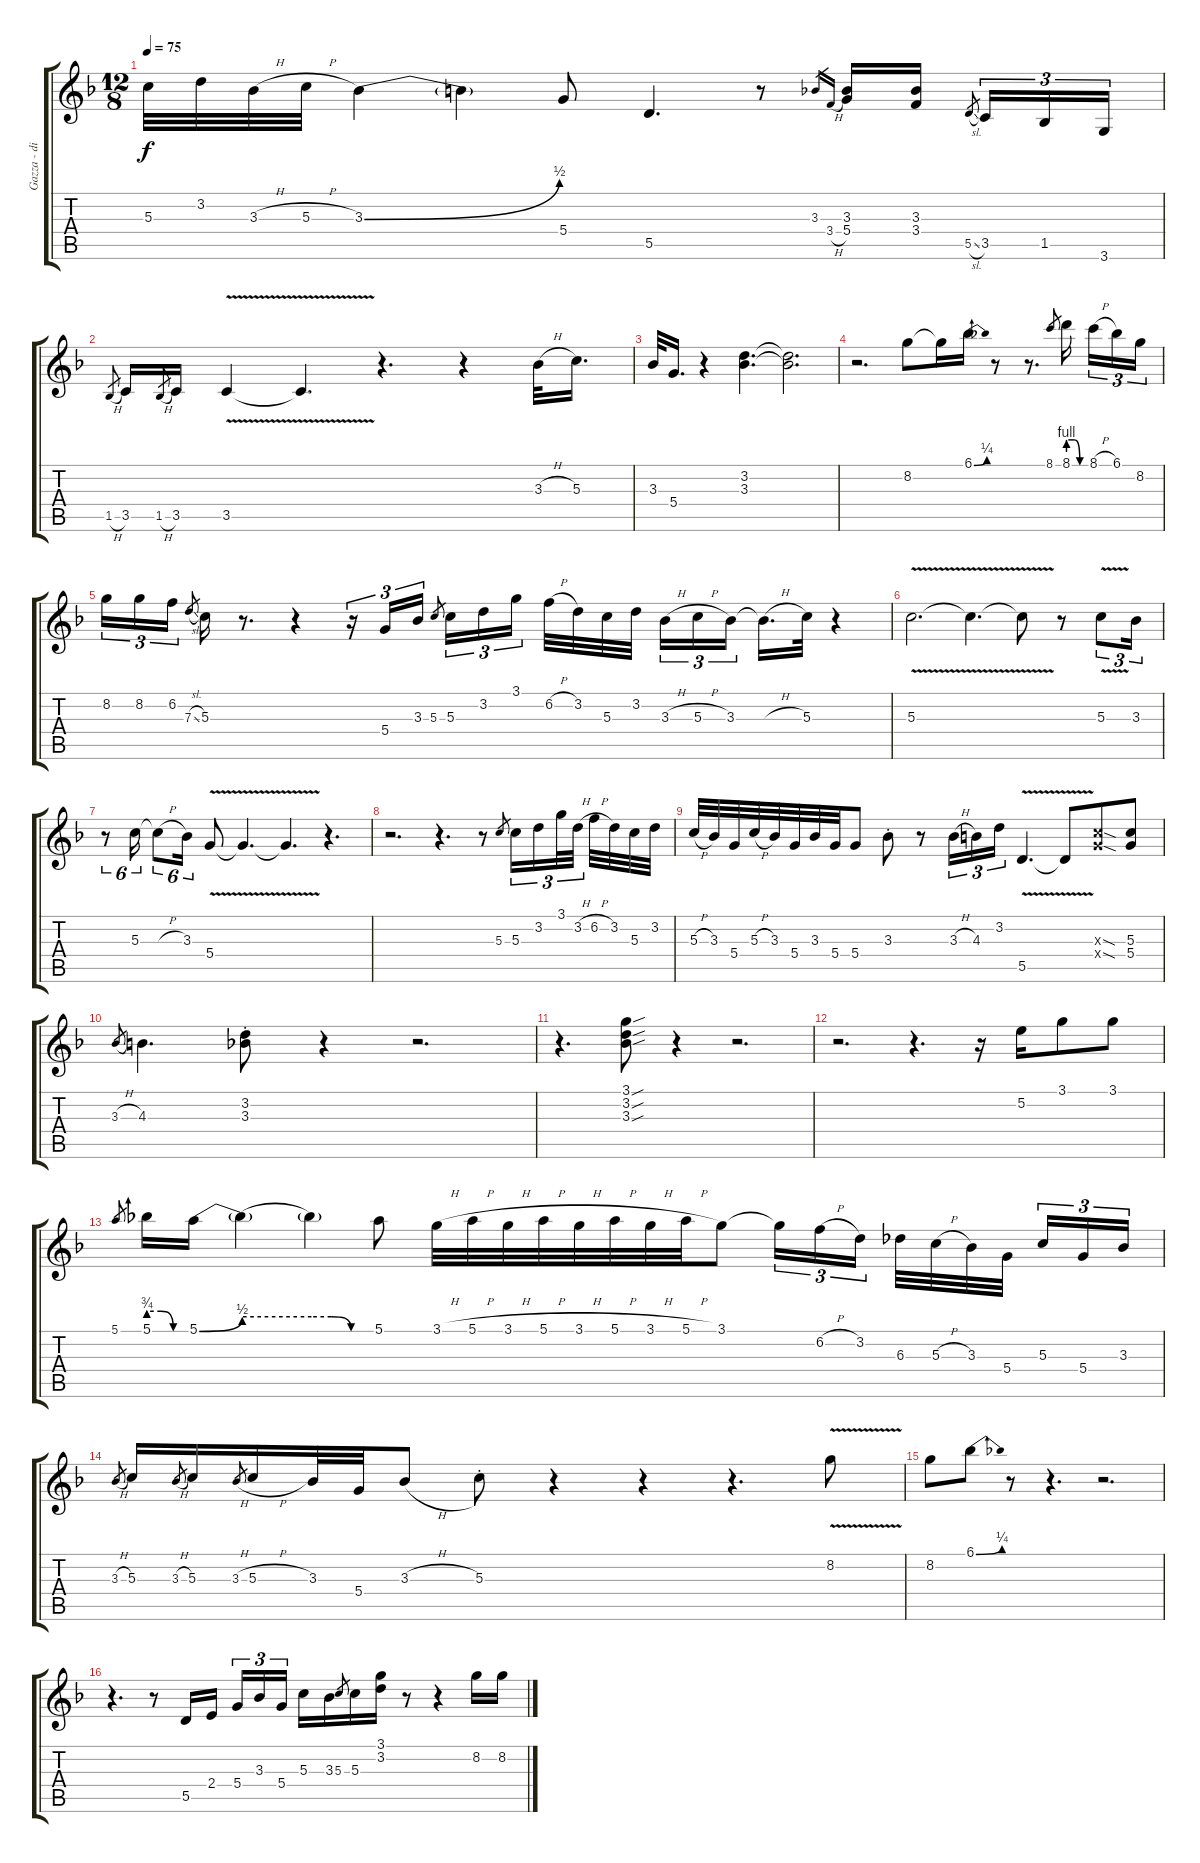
\track ("Gazza - dist electric (Les Paul & Marsha" "Gazza - di") {instrument distortionguitar}
\staff {score tabs}
\tuning (E4 B3 G3 D3 A2 E2) {hide}
\ts (12 8)
\tempo 75
\clef g2
\ks f
5.3.32{dy f} 3.2.32 3.3{h}.32 5.3{h}.32 3.3{be (bend 0 0 60 2)}.4 3.3{t}.4 5.4.8 5.5.4{d} r.8 3.3.16{gr} 3.4{h}.16{gr} (3.3 5.4).16 (3.3 3.4).16 5.5{sl}.8{gr beam splitsecondary} 3.5.16{tu (3 2)} 1.5.16{tu (3 2)} 3.6.16{tu (3 2)} |
1.5{h}.8{gr} 3.5.16 1.5{h}.8{gr} 3.5.16 3.5{v}.4 3.5{t}.4{d} r.4{d} r.4 3.3{h}.32 5.3.16{d} |
3.3.32 5.4.16{d} r.4 (3.2 3.3).4{d} (3.2{t} 3.3{t}).2{d} |
r.2{d} 8.2.8 8.2{t}.16 6.1{be (bend 0 0 60 1)}.16 r.8 r.8{d} 8.1.8{gr} 8.1{be (custom 0 4 20 4 40 0 60 0)}.16{beam splitsecondary} 8.1{h}.16{tu (3 2)} 6.1.16{tu (3 2)} 8.2.16{tu (3 2)} |
8.2.16{tu (3 2)} 8.2.16{tu (3 2)} 6.2.16{tu (3 2)} 7.3{sl}.8{gr beam splitsecondary} 5.3.16 r.8{d} r.4 r.16{tu (3 2)} 5.4.16{tu (3 2)} 3.3.16{tu (3 2)} 5.3.8{gr} 5.3.16{tu (3 2)} 3.2.16{tu (3 2)} 3.1.16{tu (3 2) beam splitsecondary} 6.2{h}.32 3.2.32 5.3.32 3.2.32{beam splitsecondary} 3.3{h}.16{tu (3 2)} 5.3{h}.16{tu (3 2)} 3.3.16{tu (3 2)} 3.3{h t}.16{d} 5.3.32 r.4 |
5.3{v}.2{d} 5.3{v t}.4{d} 5.3{t}.8 r.8 5.3{v}.8{tu (3 2)} 3.3.16{tu (3 2)} |
r.8{tu (6 4)} 5.3.16{tu (6 4)} 5.3{h t}.8{tu (6 4)} 3.3.16{tu (6 4)} 5.4{v}.8 5.4{v t}.4{d} 5.4{t}.4{d} r.4{d} |
r.2{d} r.4{d} r.8 5.3.8{gr} 5.3.16{tu (3 2)} 3.2.16{tu (3 2)} 3.1.32{tu (3 2)} 3.2{h}.32{tu (3 2) beam splitsecondary} 6.2{h}.32 3.2.32 5.3.32 3.2.32 |
5.3{h}.32 3.3.32 5.4.32 5.3{h}.32 3.3.32 5.4.32 3.3.32 5.4.32 5.4.8 3.3{st}.8 r.8 3.3{h}.16{tu (3 2)} 4.3.16{tu (3 2)} 3.2.16{tu (3 2)} 5.5{v}.4{d} 5.5{t}.8 (5.3{sod x} 5.4{sod x}).8 (5.3 5.4).8 |
3.3{h}.8{gr} 4.3.4{d} (3.2{st} 3.3{st}).8 r.4 r.2{d} |
r.4{d} (3.1{sou} 3.2{sou} 3.3{sou}).8 r.4 r.2{d} |
r.2{d} r.4{d} r.16 5.2.16 3.1.8 3.1.8 |
5.1.8{gr} 5.1{be (custom 0 3 20 3 40 0 60 0)}.16 5.1{be (bend 0 0 60 2)}.16 5.1{be (hold 0 2 60 2) t}.4 5.1{be (custom 0 2 20 2 40 0 60 0) t}.4 5.1.8 3.1{h}.32 5.1{h}.32 3.1{h}.32 5.1{h}.32 3.1{h}.32 5.1{h}.32 3.1{h}.32 5.1{h}.32 3.1.8 3.1{t}.16{tu (3 2)} 6.2{h}.16{tu (3 2)} 3.2.16{tu (3 2) beam splitsecondary} 6.3.32 5.3{h}.32 3.3.32 5.4.32{beam splitsecondary} 5.3.16{tu (3 2)} 5.4.16{tu (3 2)} 3.3.16{tu (3 2)} |
3.3{h}.8{gr} 5.3.16 3.3{h}.8{gr} 5.3.16 3.3{h}.8{gr} 5.3{h}.16 3.3.32 5.4.32 3.3{h}.8 5.3{st}.8 r.4 r.4 r.4{d} 8.2{v}.8 |
8.2.8 6.1{be (bend 0 0 60 1)}.8 r.8 r.4{d} r.2{d} |
r.4{d} r.8 5.5.16 2.4.16{beam splitsecondary} 5.4.16{tu (3 2)} 3.3.16{tu (3 2)} 5.4.16{tu (3 2)} 5.3.16 3.3.16 5.3.8{gr} 5.3.16 (3.1 3.2).16 r.8 r.4 8.2.16 8.2.16
